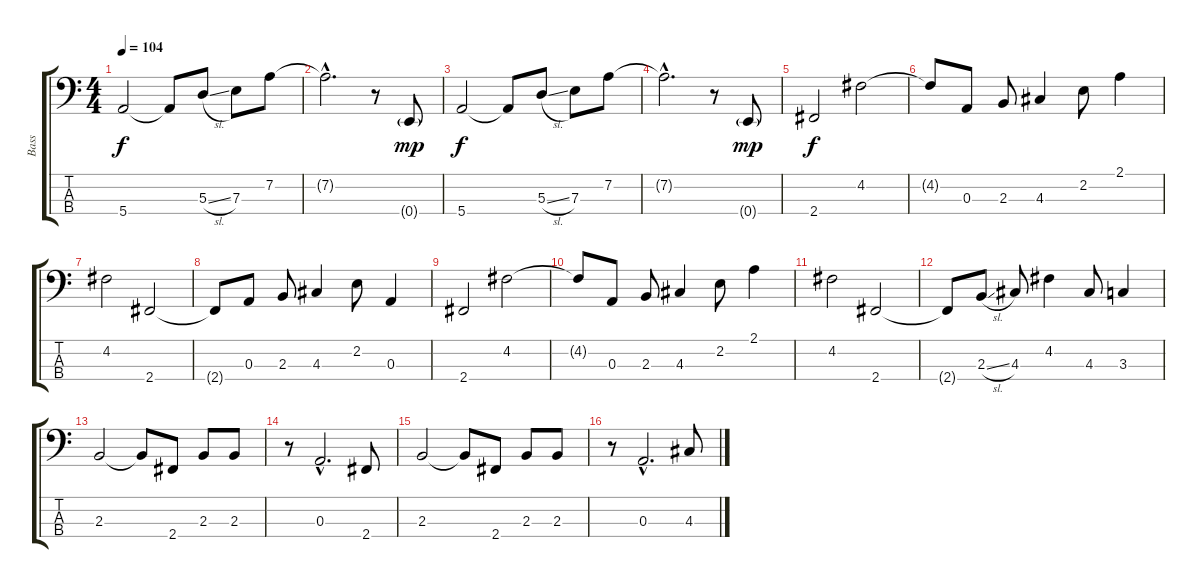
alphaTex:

\track ("Bass" "Bass") {instrument electricbassfinger}
\staff {score tabs}
\tuning (G2 D2 A1 E1) {hide}
\ts (4 4)
\tempo 104
\clef f4
\ks c
5.4.2{dy f} 5.4{t}.8 5.3{sl}.8 7.3.8 7.2.8 |
7.2{hac t}.2{d} r.8 0.4{g}.8{dy mp} |
5.4.2{dy f} 5.4{t}.8 5.3{sl}.8 7.3.8 7.2.8 |
7.2{hac t}.2{d} r.8 0.4{g}.8{dy mp} |
2.4.2{dy f} 4.2.2 |
4.2{t}.8 0.3.8 2.3.8 4.3.4 2.2.8 2.1.4 |
4.2.2 2.4.2 |
2.4{t}.8 0.3.8 2.3.8 4.3.4 2.2.8 0.3.4 |
2.4.2 4.2.2 |
4.2{t}.8 0.3.8 2.3.8 4.3.4 2.2.8 2.1.4 |
4.2.2 2.4.2 |
2.4{t}.8 2.3{sl}.8 4.3.8 4.2.4 4.3.8 3.3.4 |
2.3.2 2.3{t}.8 2.4.8 2.3.8 2.3.8 |
r.8 0.3{hac}.2{d} 2.4.8 |
2.3.2 2.3{t}.8 2.4.8 2.3.8 2.3.8 |
r.8 0.3{hac}.2{d} 4.3.8
